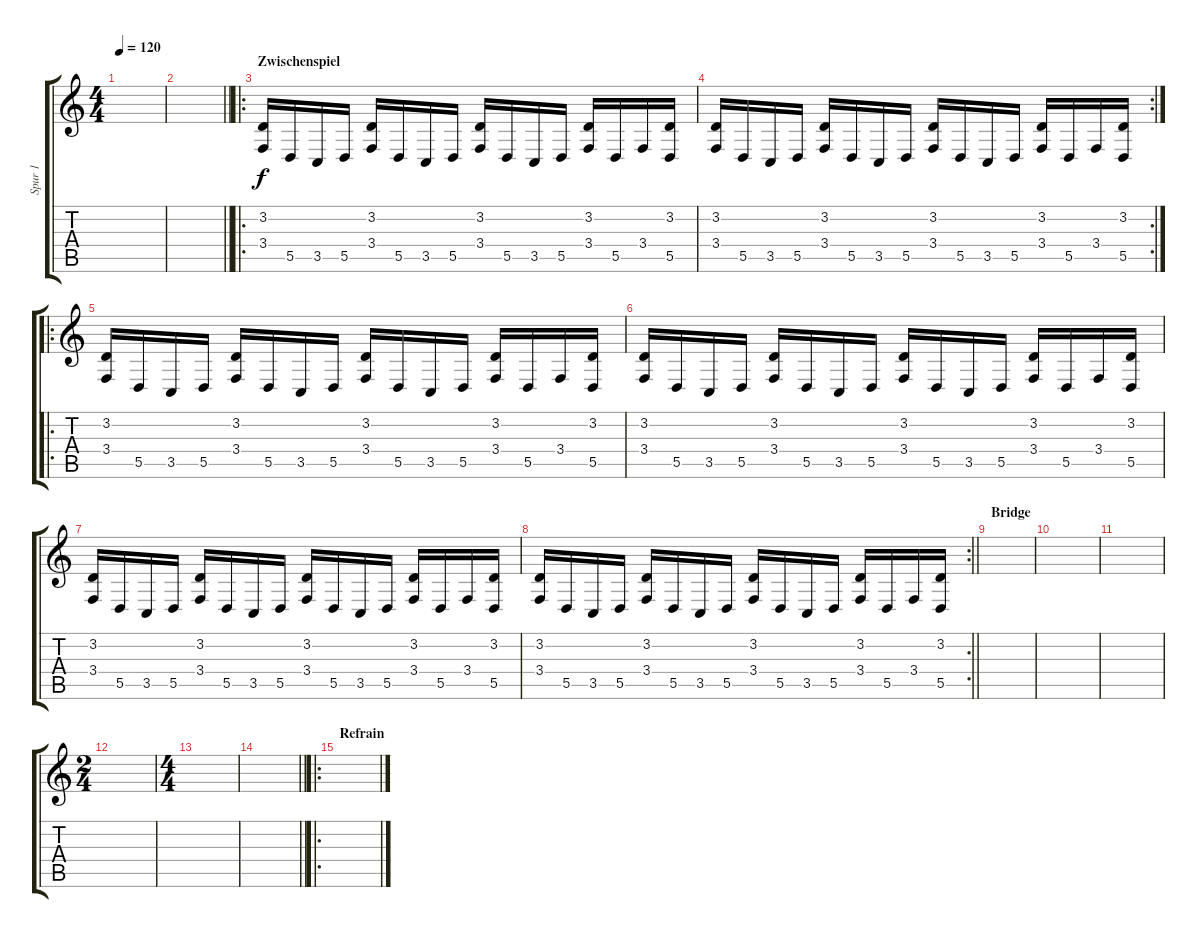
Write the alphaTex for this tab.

\track ("Spur 1" "Spur 1") {instrument lead1square}
\staff {score tabs}
\tuning (E4 B3 G3 D3 A2 C2) {hide}
\ts (4 4)
\tempo 120
\clef g2
\ks c
|
\barLineRight lightlight
|
\ro
\section ("" "Zwischenspiel")
(3.2 3.4).16 5.5.16 3.5.16 5.5.16 (3.2 3.4).16 5.5.16 3.5.16 5.5.16 (3.2 3.4).16 5.5.16 3.5.16 5.5.16 (3.2 3.4).16 5.5.16 3.4.16 (3.2 5.5).16 |
\rc 2
(3.2 3.4).16 5.5.16 3.5.16 5.5.16 (3.2 3.4).16 5.5.16 3.5.16 5.5.16 (3.2 3.4).16 5.5.16 3.5.16 5.5.16 (3.2 3.4).16 5.5.16 3.4.16 (3.2 5.5).16 |
\ro
(3.2 3.4).16 5.5.16 3.5.16 5.5.16 (3.2 3.4).16 5.5.16 3.5.16 5.5.16 (3.2 3.4).16 5.5.16 3.5.16 5.5.16 (3.2 3.4).16 5.5.16 3.4.16 (3.2 5.5).16 |
(3.2 3.4).16 5.5.16 3.5.16 5.5.16 (3.2 3.4).16 5.5.16 3.5.16 5.5.16 (3.2 3.4).16 5.5.16 3.5.16 5.5.16 (3.2 3.4).16 5.5.16 3.4.16 (3.2 5.5).16 |
(3.2 3.4).16 5.5.16 3.5.16 5.5.16 (3.2 3.4).16 5.5.16 3.5.16 5.5.16 (3.2 3.4).16 5.5.16 3.5.16 5.5.16 (3.2 3.4).16 5.5.16 3.4.16 (3.2 5.5).16 |
\rc 2
\barLineRight lightlight
(3.2 3.4).16 5.5.16 3.5.16 5.5.16 (3.2 3.4).16 5.5.16 3.5.16 5.5.16 (3.2 3.4).16 5.5.16 3.5.16 5.5.16 (3.2 3.4).16 5.5.16 3.4.16 (3.2 5.5).16 |
\section ("" "Bridge")
|
|
|
\ts (2 4)
|
\ts (4 4)
|
\barLineRight lightlight
|
\ro
\section ("" "Refrain")
